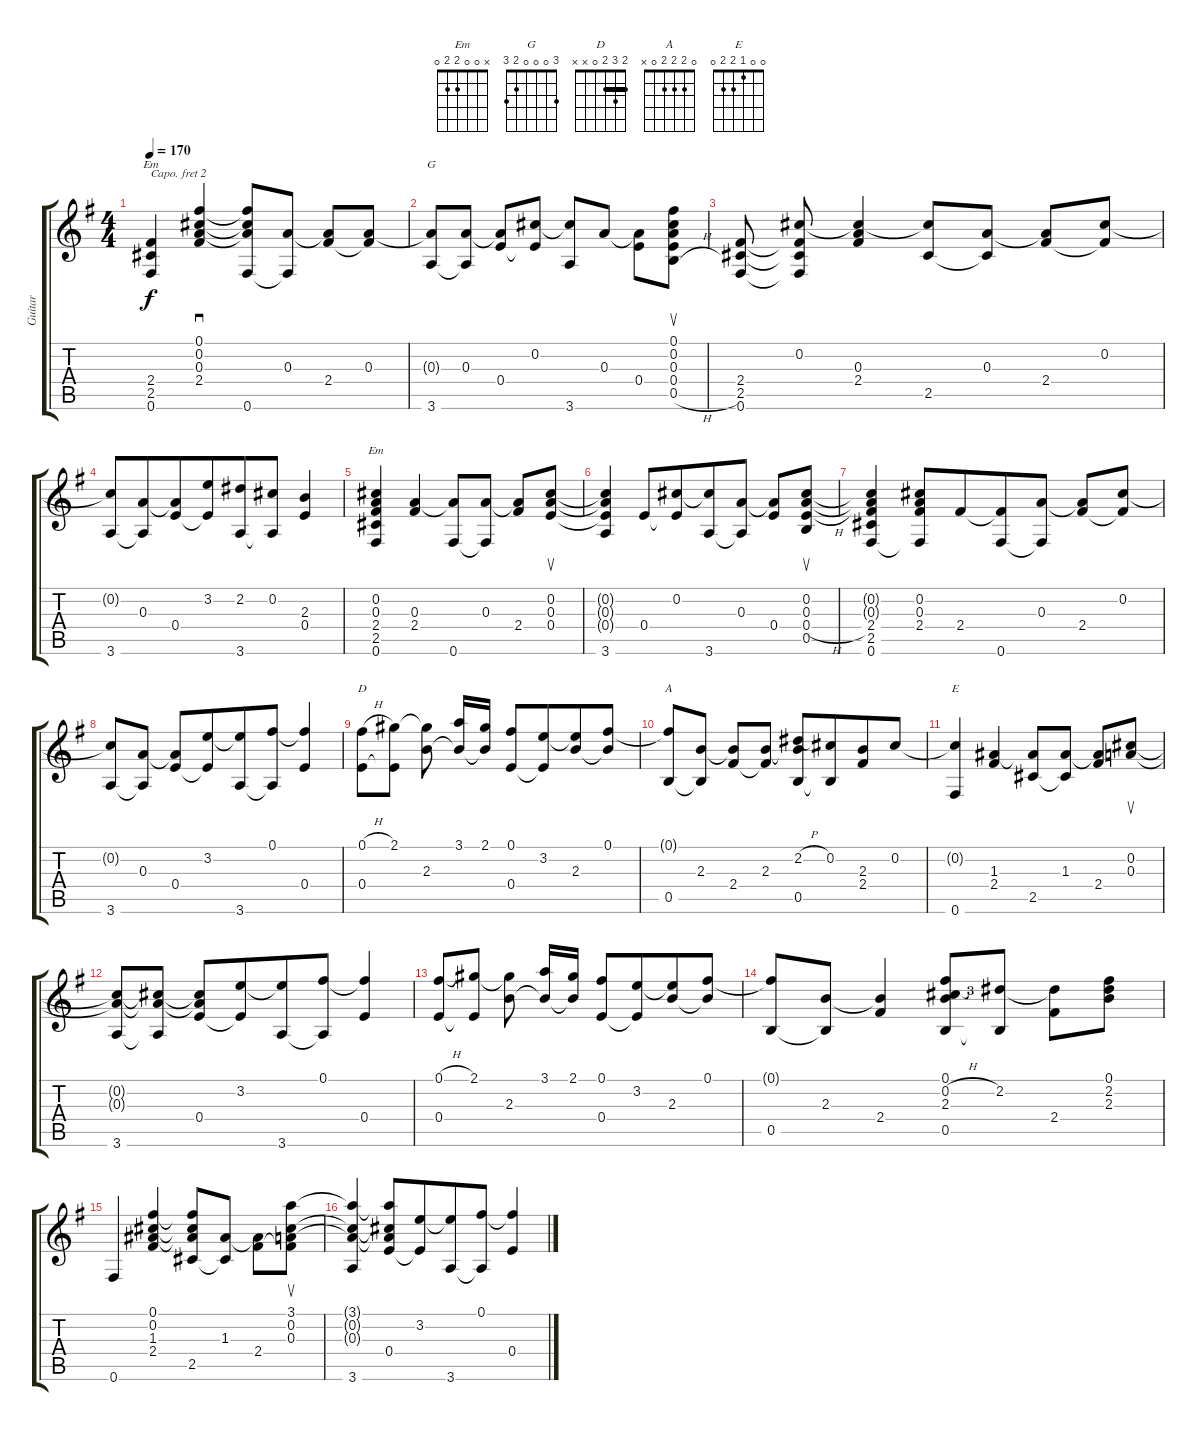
\track ("Guitar" "Guitar") {instrument acousticguitarsteel}
\staff {score tabs}
\capo 2
\tuning (E4 B3 G3 D3 A2 E2) {hide}
\chord ("Em" 0 0 0 2 2 0)
\chord ("G" 3 0 0 0 2 3)
\chord ("Em" x 0 0 2 2 0)
\chord ("D" 2 3 2 0 x x) {barre 2}
\chord ("A" 0 2 2 2 0 x)
\chord ("E" 0 0 1 2 2 0)
\ts (4 4)
\tempo 170
\clef g2
\ks g
(2.4 2.5 0.6).4{ch "Em" dy f} (0.1 0.2 0.3 2.4).4{sd beam Up} (0.1{t} 0.2{t} 0.3{t} 0.6).8 (0.3 0.6{t}).8 (0.3{t} 2.4).8{beam merge} (0.3 2.4{t}).8 |
(0.3{t} 3.6).8{ch "G"} (0.3 3.6{t}).8 (0.3{t} 0.4).8{beam merge} (0.2 0.4{t}).8 (0.2{t} 3.6).8{beam merge} 0.3.8{beam split} (0.3{t} 0.4).8{beam Down} (0.1 0.2 0.3 0.4 0.5{h}).8{su beam Down} |
(2.4 2.5 0.6).8{beam split} (0.2 2.4{t} 2.5{t} 0.6{t}).8 (0.2{t} 0.3 2.4).4{beam merge} (0.2{t} 2.5).8 (0.3 2.5{t}).8 (0.3{t} 2.4).8 (0.2 2.4{t}).8 |
(0.2{t} 3.6).8 (0.3 3.6{t}).8{beam merge} (0.3{t} 0.4).8 (3.2 0.4{t}).8{beam merge} (2.2 3.6).8 (0.2 3.6{t}).8 (2.3 0.4).4 |
(0.2 0.3 2.4 2.5 0.6).4{ch "Em"} (0.3 2.4).4{beam merge} (0.3{t} 0.6).8 (0.3 0.6{t}).8 (0.3{t} 2.4).8 (0.2 0.3 0.4).8{su} |
(0.2{t} 0.3{t} 0.4{t} 3.6).4 0.4.8{beam merge} (0.2 0.4{t}).8{beam merge} (0.2{t} 3.6).8{beam merge} (0.3 3.6{t}).8 (0.3{t} 0.4).8 (0.2 0.3 0.4{h} 0.5).8{su} |
(0.2{t} 0.3{t} 2.4 2.5 0.6).4{beam merge} (0.2 0.3 2.4 0.6{t}).8{beam merge} 2.4.8{beam merge} (2.4{t} 0.6).8 (0.3 0.6{t}).8 (0.3{t} 2.4).8 (0.2 2.4{t}).8 |
(0.2{t} 3.6).8{beam merge} (0.3 3.6{t}).8 (0.3{t} 0.4).8{beam merge} (3.2 0.4{t}).8{beam merge} (3.2{t} 3.6).8{beam merge} (0.1 3.6{t}).8{beam merge} (0.1{t} 0.4).4 |
(0.1{h} 0.4).8{ch "D" beam merge} (2.1 0.4{t}).8 (2.1{t} 2.3).8{beam split} (3.1 2.3{t}).16{beam Up} (2.1 2.3{t}).16{beam Up} (0.1 0.4).8{beam merge} (3.2 0.4{t}).8{beam merge} (3.2{t} 2.3).8{beam Up} (0.1 2.3{t}).8{beam Up} |
(0.1{t} 0.5).8{ch "A" beam merge} (2.3 0.5{t}).8 (2.3{t} 2.4).8 (2.3 2.4{t}).8 (2.2{h} 2.3{t} 0.5).8{beam merge} (0.2 0.5{t}).8{beam merge} (2.3 2.4).8 0.2.8 |
(0.2{t} 0.6).4{ch "E"} (1.3 2.4).4{beam merge} (1.3{t} 2.5).8 (1.3 2.5{t}).8 (1.3{t} 2.4).8{beam merge} (0.2 0.3).8{su} |
(0.2{t} 0.3{t} 3.6).8{beam merge} (0.2{t} 0.3{t} 3.6{t}).8 (0.2{t} 0.3{t} 0.4).8{beam merge} (3.2 0.4{t}).8{beam merge} (3.2{t} 3.6).8{beam merge} (0.1 3.6{t}).8{beam merge} (0.1{t} 0.4).4 |
(0.1{h} 0.4).8{beam Up beam merge} (2.1 0.4{t}).8{beam Up} (2.1{t} 2.3).8{beam split} (3.1 2.3{t}).16{beam Up} (2.1 2.3{t}).16{beam Up} (0.1 0.4).8{beam merge} (3.2 0.4{t}).8{beam merge} (3.2{t} 2.3).8{beam Up} (0.1 2.3{t}).8{beam Up} |
(0.1{t} 0.5).8 (2.3 0.5{t}).8 (2.3{t} 2.4).4{beam Up beam merge} (0.1 0.2{h} 2.3 0.5).8 (2.2{lf 4} 0.5{t}).8 (2.2{t} 2.4).8 (0.1 2.2 2.3).8 |
0.6.4{beam merge} (0.1 0.2 1.3 2.4).4 (0.1{t} 0.2{t} 1.3{t} 2.5).8 (1.3 2.5{t}).8 (1.3{t} 2.4).8{beam merge} (3.1 0.2 0.3 2.4{t}).8{su} |
(3.1{t} 0.2{t} 0.3{t} 3.6).4 (3.1{t} 0.2{t} 0.3{t} 0.4).8{beam merge} (3.2 0.4{t}).8{beam merge} (3.2{t} 3.6).8{beam merge} (0.1 3.6{t}).8{beam merge} (0.1{t} 0.4).4
